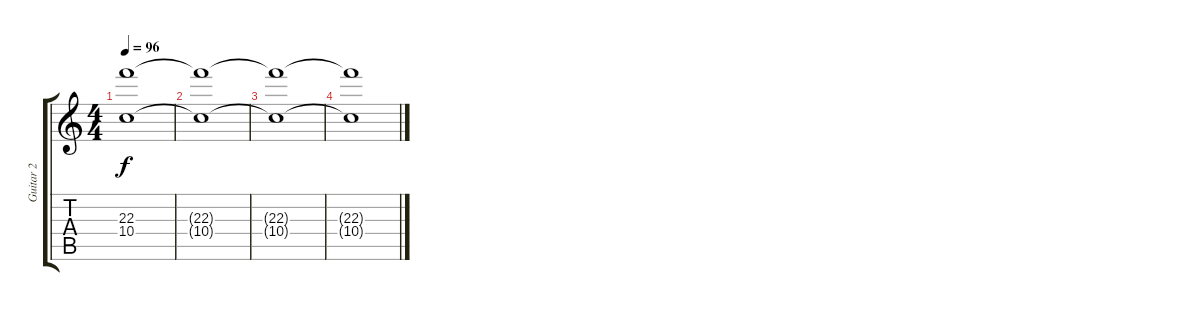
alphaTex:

\track ("Guitar 2" "Guitar 2") {instrument distortionguitar}
\staff {score tabs}
\tuning (E4 B3 G3 D3 A2 E2) {hide}
\ts (4 4)
\tempo 96
\clef g2
\ks c
(22.3{t} 10.4{t}).1{dy f volume 0} |
(22.3{t} 10.4{t}).1 |
(22.3{t} 10.4{t}).1 |
(22.3{t} 10.4{t}).1
